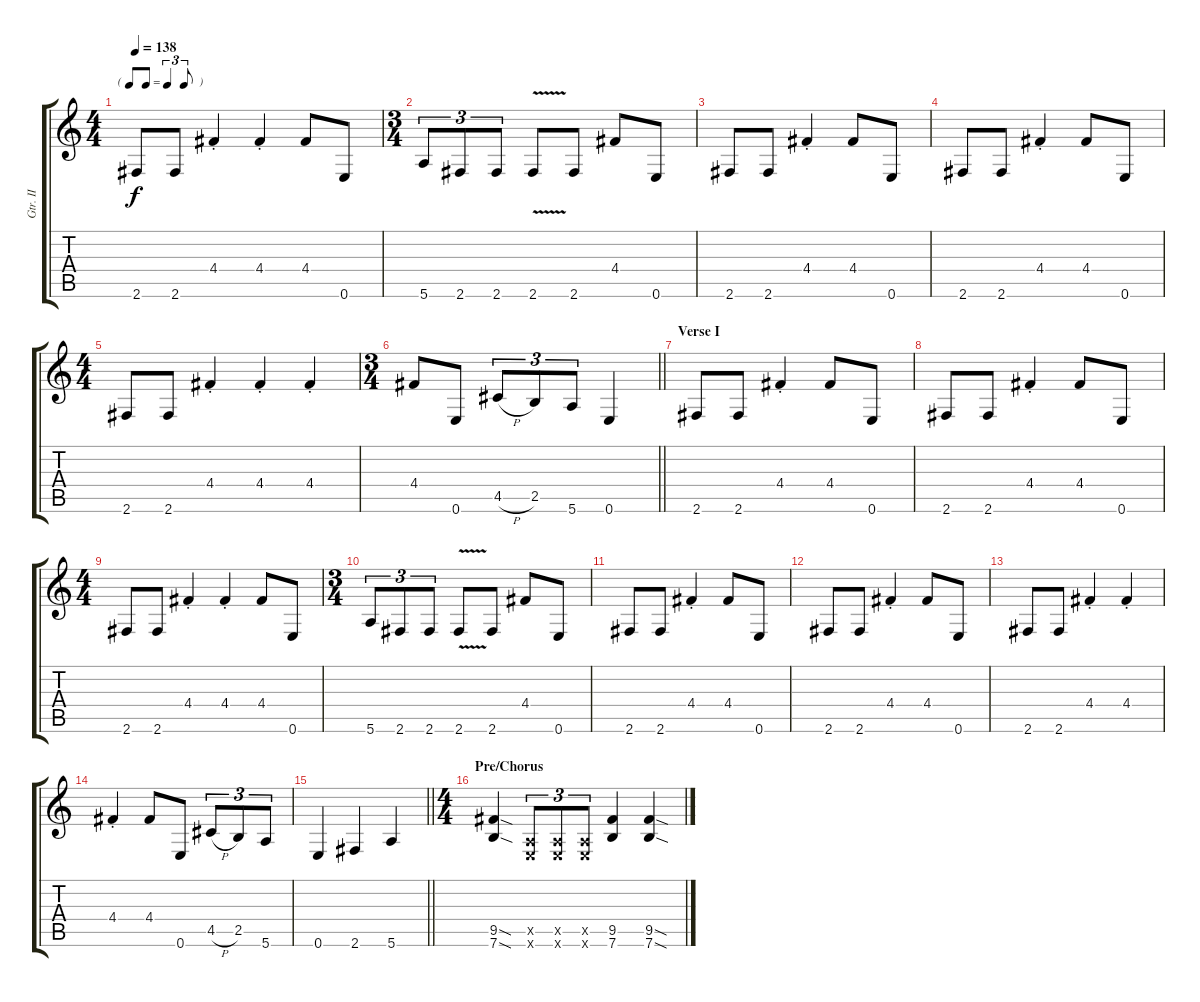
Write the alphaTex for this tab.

\track ("Gtr. II" "Gtr. II") {instrument overdrivenguitar}
\staff {score tabs}
\tuning (E4 B3 G3 D3 A2 E2) {hide}
\ts (4 4)
\tf triplet8th
\tempo 138
\clef g2
\ks c
2.6.8{dy f} 2.6.8 4.4{st}.4 4.4{st}.4 4.4.8 0.6.8 |
\ts (3 4)
5.6.8{tu (3 2)} 2.6.8{tu (3 2)} 2.6.8{tu (3 2)} 2.6{v}.8 2.6.8 4.4.8 0.6.8 |
2.6.8 2.6.8 4.4{st}.4 4.4.8 0.6.8 |
2.6.8 2.6.8 4.4{st}.4 4.4.8 0.6.8 |
\ts (4 4)
2.6.8 2.6.8 4.4{st}.4 4.4{st}.4 4.4{st}.4 |
\ts (3 4)
\barLineRight lightlight
4.4.8 0.6.8 4.5{h}.8{tu (3 2)} 2.5.8{tu (3 2)} 5.6.8{tu (3 2)} 0.6.4 |
\section ("" "Verse I")
2.6.8 2.6.8 4.4{st}.4 4.4.8 0.6.8 |
2.6.8 2.6.8 4.4{st}.4 4.4.8 0.6.8 |
\ts (4 4)
2.6.8 2.6.8 4.4{st}.4 4.4{st}.4 4.4.8 0.6.8 |
\ts (3 4)
5.6.8{tu (3 2)} 2.6.8{tu (3 2)} 2.6.8{tu (3 2)} 2.6{v}.8 2.6.8 4.4.8 0.6.8 |
2.6.8 2.6.8 4.4{st}.4 4.4.8 0.6.8 |
2.6.8 2.6.8 4.4{st}.4 4.4.8 0.6.8 |
2.6.8 2.6.8 4.4{st}.4 4.4{st}.4 |
4.4{st}.4 4.4.8 0.6.8 4.5{h}.8{tu (3 2)} 2.5.8{tu (3 2)} 5.6.8{tu (3 2)} |
\barLineRight lightlight
0.6.4 2.6.4 5.6.4 |
\ts (4 4)
\section ("" "Pre/Chorus")
(9.5{sod} 7.6{sod}).4 (0.5{x} 0.6{x}).8{tu (3 2)} (0.5{x} 0.6{x}).8{tu (3 2)} (0.5{x} 0.6{x}).8{tu (3 2)} (9.5 7.6).4 (9.5{sod} 7.6{sod}).4
